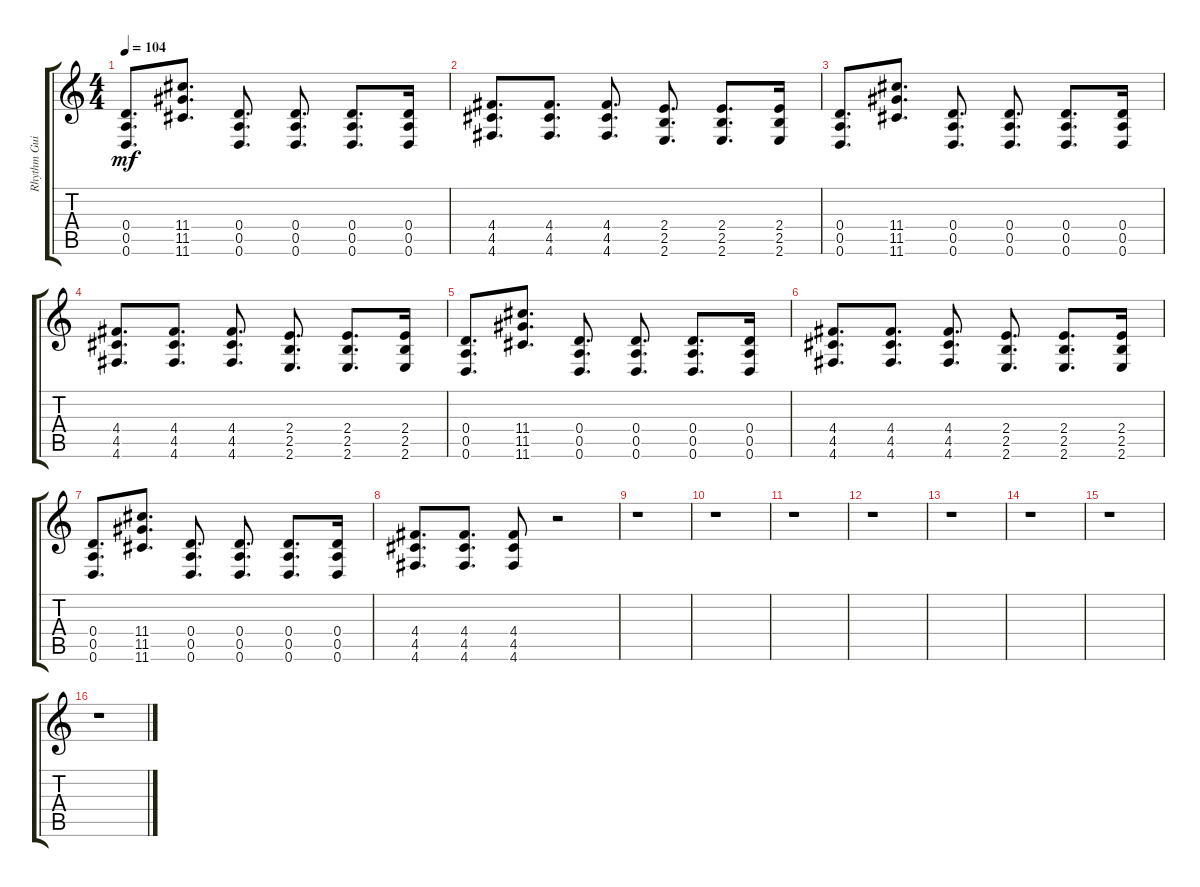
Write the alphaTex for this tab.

\track ("Rhythm Guitar" "Rhythm Gui") {instrument distortionguitar}
\staff {score tabs}
\tuning (D4 A3 G3 D3 A2 D2) {hide}
\ts (4 4)
\tempo 104
\clef g2
\ks c
(0.4 0.5 0.6).8{d dy mf} (11.4 11.5 11.6).8{d} (0.4 0.5 0.6).8{d} (0.4 0.5 0.6).8{d} (0.4 0.5 0.6).8{d} (0.4 0.5 0.6).16 |
(4.4 4.5 4.6).8{d} (4.4 4.5 4.6).8{d} (4.4 4.5 4.6).8{d} (2.4 2.5 2.6).8{d} (2.4 2.5 2.6).8{d} (2.4 2.5 2.6).16 |
(0.4 0.5 0.6).8{d} (11.4 11.5 11.6).8{d} (0.4 0.5 0.6).8{d} (0.4 0.5 0.6).8{d} (0.4 0.5 0.6).8{d} (0.4 0.5 0.6).16 |
(4.4 4.5 4.6).8{d} (4.4 4.5 4.6).8{d} (4.4 4.5 4.6).8{d} (2.4 2.5 2.6).8{d} (2.4 2.5 2.6).8{d} (2.4 2.5 2.6).16 |
(0.4 0.5 0.6).8{d} (11.4 11.5 11.6).8{d} (0.4 0.5 0.6).8{d} (0.4 0.5 0.6).8{d} (0.4 0.5 0.6).8{d} (0.4 0.5 0.6).16 |
(4.4 4.5 4.6).8{d} (4.4 4.5 4.6).8{d} (4.4 4.5 4.6).8{d} (2.4 2.5 2.6).8{d} (2.4 2.5 2.6).8{d} (2.4 2.5 2.6).16 |
(0.4 0.5 0.6).8{d} (11.4 11.5 11.6).8{d} (0.4 0.5 0.6).8{d} (0.4 0.5 0.6).8{d} (0.4 0.5 0.6).8{d} (0.4 0.5 0.6).16 |
(4.4 4.5 4.6).8{d} (4.4 4.5 4.6).8{d} (4.4 4.5 4.6).8 r.2 |
r.1 |
r.1 |
r.1 |
r.1 |
r.1 |
r.1 |
r.1 |
r.1
